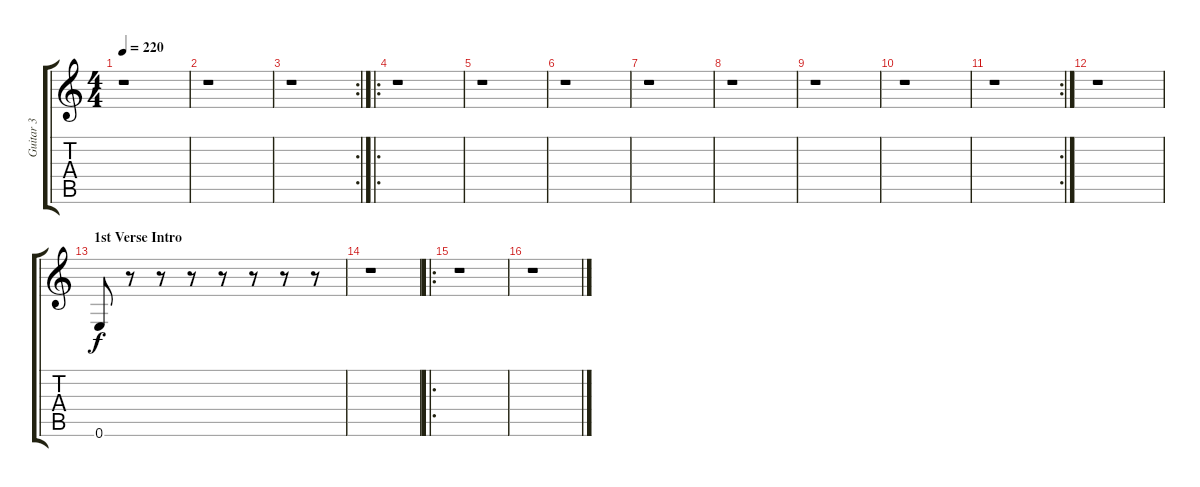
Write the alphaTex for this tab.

\track ("Guitar 3" "Guitar 3") {instrument distortionguitar}
\staff {score tabs}
\tuning (E4 B3 G3 D3 A2 E2) {hide}
\ts (4 4)
\tempo 220
\clef g2
\ks c
r.1{dy f} |
r.1 |
\rc 2
r.1 |
\ro
r.1 |
r.1 |
r.1 |
r.1 |
r.1 |
r.1 |
r.1 |
\rc 2
r.1 |
r.1 |
\section ("" "1st Verse Intro")
0.6.8 r.8 r.8 r.8 r.8 r.8 r.8 r.8 |
r.1 |
\ro
r.1 |
r.1
